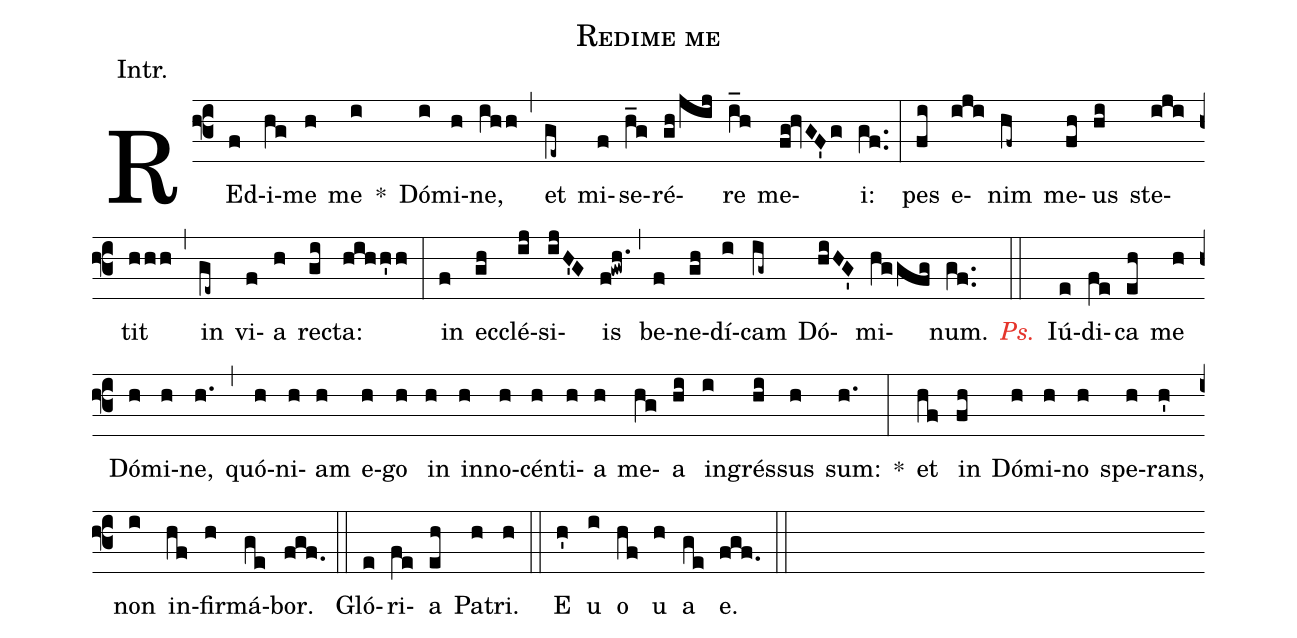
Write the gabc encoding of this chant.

name:Redime me;
annotation:Intr.;
mode:2;
office-part:Introit;
%%
(f3) REd(f)i(hg)me(h) me(i) *()
Dó(i)mi(h)ne,(ihh) (,)
et(ge~) mi(f)se(h_g)ré(gh/jij)re(i_h) me(fg!hvGF'g)i:(gf..) (:)
pes(fi) e(iji)nim(hf~) me(fh)us(hi) ste(iji)tit(hhh) (,)
in(ge~) vi(f)a(h) rec(gi)ta:(hihh'h) (:)
in(f) ec(gh)clé(ij)si(ijH'G)is(f!gwh.) (,)
be(f)ne(gh)dí(i)cam(ig~) Dó(hiHG')mi(hggfg)num.(gf..) <c><i>Ps.</i></c>(::)
Iú(e)di(fe)ca(eh) me(h) Dó(h)mi(h)ne,(h.) (,)
quó(h)ni(h)am(h) e(h)go(h) in(h) in(h)no(h)cén(h)ti(h)a(h) me(hg)a(hi) in(i)grés(hi)sus(h) sum:(h.) *(:)
et(hf) in(fh) Dó(h)mi(h)no(h) spe(h)rans,(h') non(i) in(hf)fir(h)má(ge)bor.(fgf.) (::)
Gló(e)ri(fe)a(eh) Pa(h)tri.(h) (::)
<eu>E(h') u(i) o(hf) u(h) a(ge) e.</eu>(fgf.) (::)
